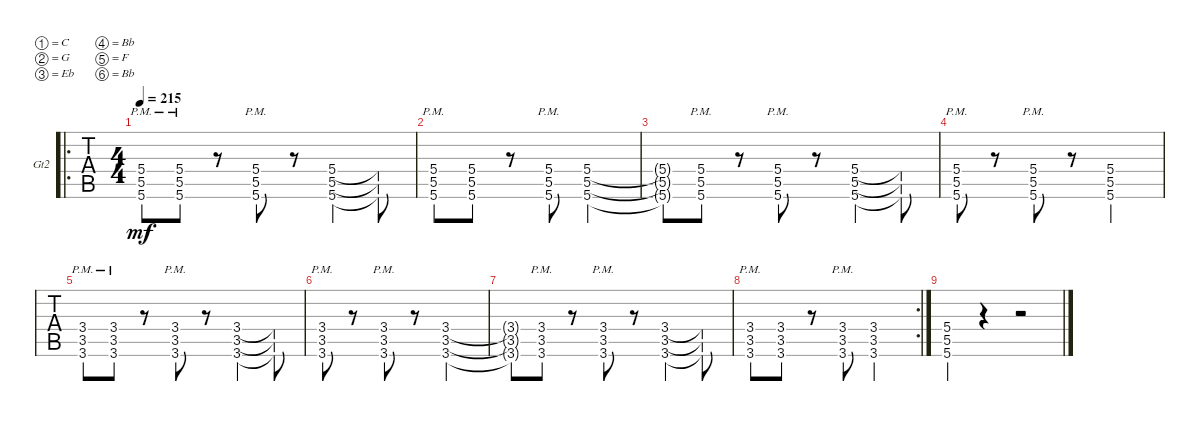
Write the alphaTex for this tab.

\defaultSystemsLayout 4
\bracketExtendMode groupsimilarinstruments
\firstSystemTrackNameOrientation horizontal
\otherSystemsTrackNameOrientation horizontal
\track ("Guitar 2" "Gt2") {instrument distortionguitar}
\staff {tabs}
\tuning (C4 G3 Eb3 Bb2 F2 Bb1)
\ro
\ts (4 4)
\tempo 215
\clef g2
\ks c
(5.6{pm} 5.5 5.4).8{dy mf} (5.4 5.5 5.6{pm}).8 r.8 (5.6 5.5 5.4{pm}).8 r.8 (5.6 5.5 5.4).4 (5.6{t} 5.5{t} 5.4{t}).8 |
(5.6 5.5 5.4{pm}).8 (5.6 5.5 5.4).8 r.8 (5.6 5.5 5.4{pm}).8 (5.6 5.5 5.4).2 |
(5.6{t} 5.5{t} 5.4{t}).8 (5.4 5.5 5.6{pm}).8 r.8 (5.6 5.5 5.4{pm}).8 r.8 (5.6 5.5 5.4).4 (5.6{t} 5.5{t} 5.4{t}).8 |
(5.6 5.5 5.4{pm}).8 r.8 (5.6 5.5 5.4{pm}).8 r.8 (5.6 5.5 5.4).2 |
(3.6{pm} 3.5 3.4).8 (3.4 3.5 3.6{pm}).8 r.8 (3.6 3.5 3.4{pm}).8 r.8 (3.6 3.5 3.4).4 (3.6{t} 3.5{t} 3.4{t}).8 |
(3.6 3.5 3.4{pm}).8 r.8 (3.6 3.5 3.4{pm}).8 r.8 (3.6 3.5 3.4).2 |
(3.6{t} 3.5{t} 3.4{t}).8 (3.4 3.5 3.6{pm}).8 r.8 (3.6 3.5 3.4{pm}).8 r.8 (3.6 3.5 3.4).4 (3.6{t} 3.5{t} 3.4{t}).8 |
\rc 2
(3.6 3.5 3.4{pm}).8 (3.6 3.5 3.4).8 r.8 (3.6 3.5 3.4{pm}).8 (3.6 3.5 3.4).2 |
(5.6 5.5 5.4).4 r.4 r.2
